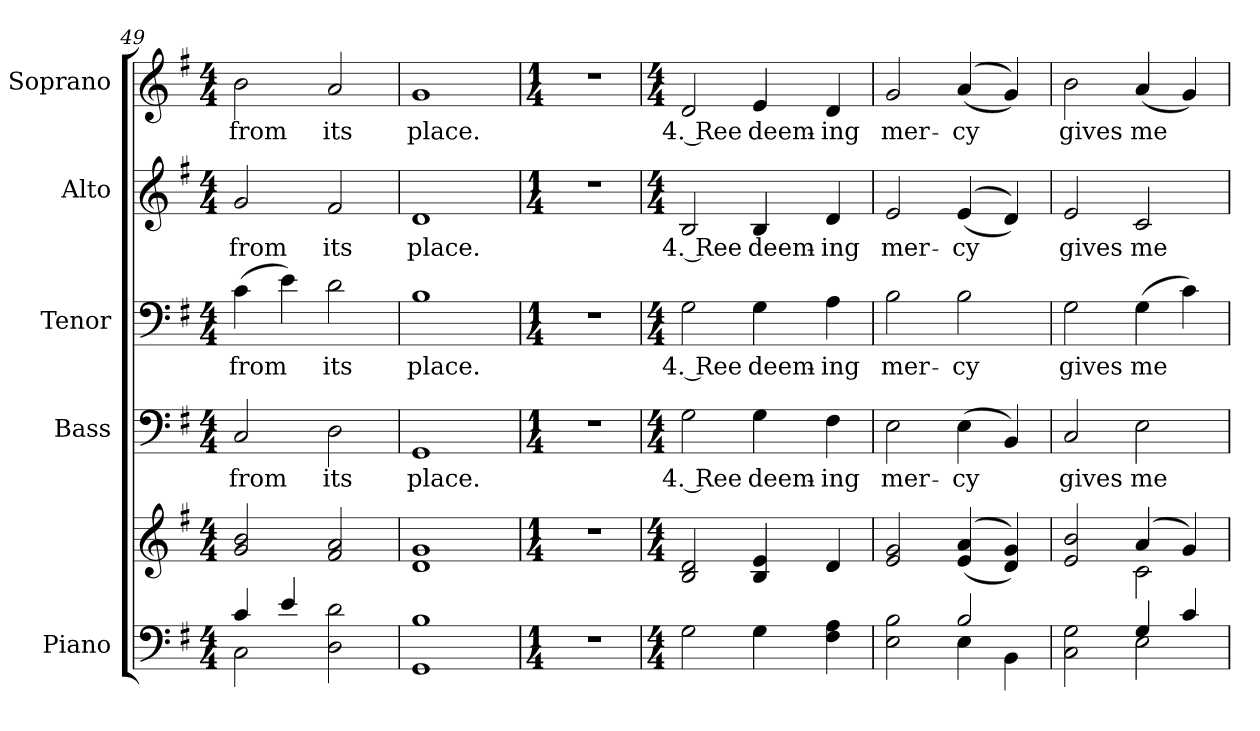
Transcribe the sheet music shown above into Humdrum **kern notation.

**kern	**kern	**kern	**text	**kern	**text	**kern	**text	**kern	**text
*part5	*part5	*part4	*part4	*part3	*part3	*part2	*part2	*part1	*part1
*staff6	*staff5	*staff4	*staff4	*staff3	*staff3	*staff2	*staff2	*staff1	*staff1
*I"Piano	*	*I"Bass	*	*I"Tenor	*	*I"Alto	*	*I"Soprano	*
*I'Pno.	*	*I'B.	*	*I'T.	*	*I'A.	*	*I'S.	*
!!LO:PB:g=z
*clefF4	*clefG2	*clefF4	*	*clefF4	*	*clefG2	*	*clefG2	*
*k[f#]	*k[f#]	*k[f#]	*	*k[f#]	*	*k[f#]	*	*k[f#]	*
*G:	*G:	*G:	*	*G:	*	*G:	*	*G:	*
*M4/4	*M4/4	*M4/4	*	*M4/4	*	*M4/4	*	*M4/4	*
=49	=49	=49	=49	=49	=49	=49	=49	=49	=49
*^	*	*	*	*	*	*	*	*	*
!	!	!	!	!LO:LY:b:color=#000000	!	!	!	!	!	!
!	!	!	!	!	!	!LO:LY:b:color=#000000	!	!	!	!
!	!	!	!	!	!	!	!	!LO:LY:b:color=#000000	!	!
!	!	!	!	!	!	!	!	!	!	!LO:LY:b:color=#000000
4ci/	2Ci\	2gi/ 2bi	2Ci/	from	(4ci\	from	2gi/	from	2bi\	from
4ei/	.	.	.	.	4ei\)	.	.	.	.	.
!	!	!	!	!LO:LY:b:color=#000000	!	!	!	!	!	!
!	!	!	!	!	!	!LO:LY:b:color=#000000	!	!	!	!
!	!	!	!	!	!	!	!	!LO:LY:b:color=#000000	!	!
!	!	!	!	!	!	!	!	!	!	!LO:LY:b:color=#000000
2Di\ 2di	2ryy	2f#i/ 2ai	2Di\	its	2di\	its	2f#i/	its	2ai/	its
*v	*v	*	*	*	*	*	*	*	*	*
=50	=50	=50	=50	=50	=50	=50	=50	=50	=50
*^	*	*	*	*	*	*	*	*	*
!	!	!	!	!LO:LY:b:color=#000000	!	!	!	!	!	!
*v	*v	*	*	*	*	*	*	*	*	*
*^	*	*	*	*	*	*	*	*	*
!	!	!	!	!	!	!LO:LY:b:color=#000000	!	!	!	!
*v	*v	*	*	*	*	*	*	*	*	*
*^	*	*	*	*	*	*	*	*	*
!	!	!	!	!	!	!	!	!LO:LY:b:color=#000000	!	!
*v	*v	*	*	*	*	*	*	*	*	*
*^	*	*	*	*	*	*	*	*	*
!	!	!	!	!	!	!	!	!	!	!LO:LY:b:color=#000000
*v	*v	*	*	*	*	*	*	*	*	*
1GGi 1Bi	1di 1gi	1GGi	place.	1Bi	place.	1di	place.	1gi	place.
=51	=51	=51	=51	=51	=51	=51	=51	=51	=51
*M1/4	*M1/4	*M1/4	*	*M1/4	*	*M1/4	*	*M1/4	*
!LO:N:vis=1	!LO:N:vis=1	!LO:N:vis=1	!	!LO:N:vis=1	!	!LO:N:vis=1	!	!LO:N:vis=1	!
4r	4r	4r	.	4r	.	4r	.	4r	.
!!LO:PB:g=z
=52	=52	=52	=52	=52	=52	=52	=52	=52	=52
*M4/4	*M4/4	*M4/4	*	*M4/4	*	*M4/4	*	*M4/4	*
!	!	!	!LO:LY:b:color=#000000	!	!	!	!	!	!
!	!	!	!	!	!LO:LY:b:color=#000000	!	!	!	!
!	!	!	!	!	!	!	!LO:LY:b:color=#000000	!	!
!	!	!	!	!	!	!	!	!	!LO:LY:b:color=#000000
2Gi\	2Bi/ 2di	2Gi\	4. Ree	2Gi\	4. Ree	2Bi/	4. Ree	2di/	4. Ree
!	!	!	!LO:LY:b:color=#000000	!	!	!	!	!	!
!	!	!	!	!	!LO:LY:b:color=#000000	!	!	!	!
!	!	!	!	!	!	!	!LO:LY:b:color=#000000	!	!
!	!	!	!	!	!	!	!	!	!LO:LY:b:color=#000000
4Gi\	4Bi/ 4ei	4Gi\	deem-	4Gi\	deem-	4Bi/	deem-	4ei/	deem-
!	!	!	!LO:LY:b:color=#000000	!	!	!	!	!	!
!	!	!	!	!	!LO:LY:b:color=#000000	!	!	!	!
!	!	!	!	!	!	!	!LO:LY:b:color=#000000	!	!
!	!	!	!	!	!	!	!	!	!LO:LY:b:color=#000000
4F#i\ 4Ai	4di/	4F#i\	-ing	4Ai\	-ing	4di/	-ing	4di/	-ing
=53	=53	=53	=53	=53	=53	=53	=53	=53	=53
*^	*	*	*	*	*	*	*	*	*
!	!	!	!	!LO:LY:b:color=#000000	!	!	!	!	!	!
!	!	!	!	!	!	!LO:LY:b:color=#000000	!	!	!	!
!	!	!	!	!	!	!	!	!LO:LY:b:color=#000000	!	!
!	!	!	!	!	!	!	!	!	!	!LO:LY:b:color=#000000
2Ei\ 2Bi	2ryy	2ei/ 2gi	2Ei\	mer-	2Bi\	mer-	2ei/	mer-	2gi/	mer-
!	!	!	!	!LO:LY:b:color=#000000	!	!	!	!	!	!
!	!	!	!	!	!	!LO:LY:b:color=#000000	!	!	!	!
!	!	!	!	!	!	!	!	!LO:LY:b:color=#000000	!	!
!	!	!	!	!	!	!	!	!	!	!LO:LY:b:color=#000000
2Bi/	4Ei\	((4ei/ 4ai	(4Ei\	-cy	2Bi\	-cy	((4ei/	-cy	((4ai/	-cy
.	4BBi\	4di/ 4gi))	4BBi/)	.	.	.	4di/))	.	4gi/))	.
=54	=54	=54	=54	=54	=54	=54	=54	=54	=54	=54
*	*	*^	*	*	*	*	*	*	*	*
!	!	!	!	!	!LO:LY:b:color=#000000	!	!	!	!	!	!
!	!	!	!	!	!	!	!LO:LY:b:color=#000000	!	!	!	!
!	!	!	!	!	!	!	!	!	!LO:LY:b:color=#000000	!	!
!	!	!	!	!	!	!	!	!	!	!	!LO:LY:b:color=#000000
2Ci\ 2Gi	2ryy	2ei/ 2bi	2ryy	2Ci/	gives	2Gi\	gives	2ei/	gives	2bi\	gives
!	!	!	!	!	!LO:LY:b:color=#000000	!	!	!	!	!	!
!	!	!	!	!	!	!	!LO:LY:b:color=#000000	!	!	!	!
!	!	!	!	!	!	!	!	!	!LO:LY:b:color=#000000	!	!
!	!	!	!	!	!	!	!	!	!	!	!LO:LY:b:color=#000000
4Gi/	2Ei\	(4ai/	2ci\	2Ei\	me	(4Gi\	me	2ci/	me	(4ai/	me
4ci/	.	4gi/)	.	.	.	4ci\)	.	.	.	4gi/)	.
*v	*v	*	*	*	*	*	*	*	*	*	*
*	*v	*v	*	*	*	*	*	*	*	*
=	=	=	=	=	=	=	=	=	=
*-	*-	*-	*-	*-	*-	*-	*-	*-	*-
